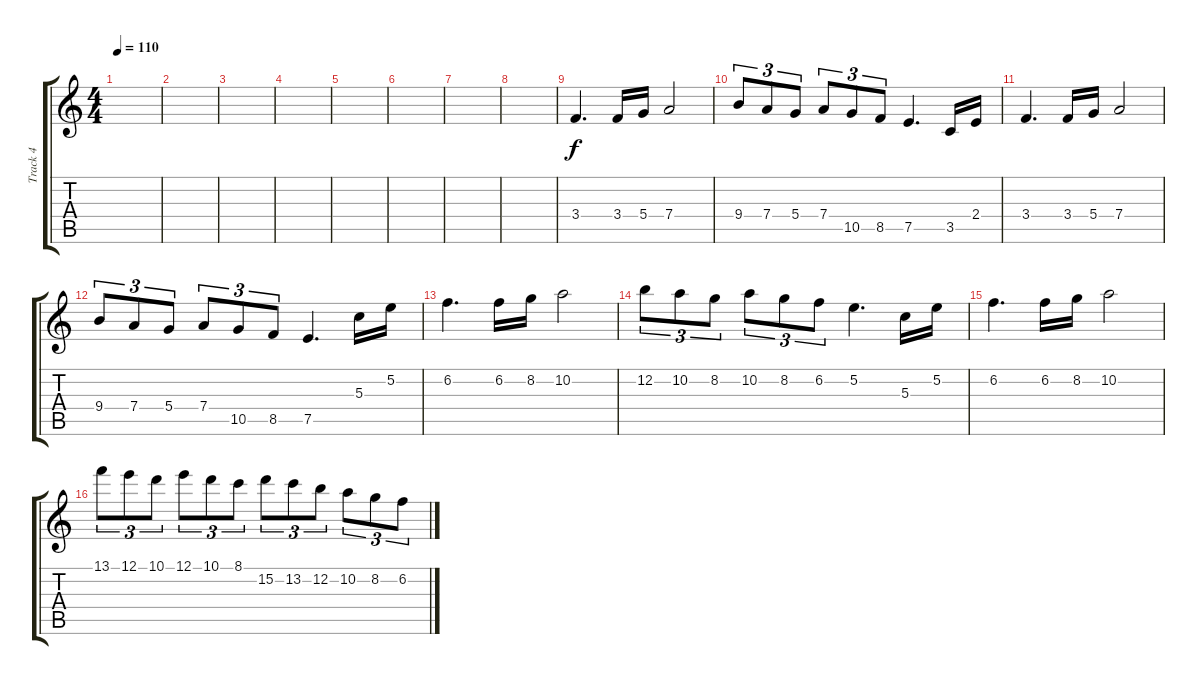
\track ("Track 4" "Track 4") {instrument distortionguitar}
\staff {score tabs}
\tuning (E4 B3 G3 D3 A2 E2) {hide}
\ts (4 4)
\tempo 110
\clef g2
\ks c
|
|
|
|
|
|
|
|
3.4.4{d volume 13} 3.4.16 5.4.16 7.4.2 |
9.4.8{tu (3 2)} 7.4.8{tu (3 2)} 5.4.8{tu (3 2)} 7.4.8{tu (3 2)} 10.5.8{tu (3 2)} 8.5.8{tu (3 2)} 7.5.4{d} 3.5.16 2.4.16 |
3.4.4{d} 3.4.16 5.4.16 7.4.2 |
9.4.8{tu (3 2)} 7.4.8{tu (3 2)} 5.4.8{tu (3 2)} 7.4.8{tu (3 2)} 10.5.8{tu (3 2)} 8.5.8{tu (3 2)} 7.5.4{d} 5.3.16 5.2.16 |
6.2.4{d volume 16} 6.2.16 8.2.16 10.2.2 |
12.2.8{tu (3 2)} 10.2.8{tu (3 2)} 8.2.8{tu (3 2)} 10.2.8{tu (3 2)} 8.2.8{tu (3 2)} 6.2.8{tu (3 2)} 5.2.4{d} 5.3.16 5.2.16 |
6.2.4{d} 6.2.16 8.2.16 10.2.2 |
13.1.8{tu (3 2)} 12.1.8{tu (3 2)} 10.1.8{tu (3 2)} 12.1.8{tu (3 2)} 10.1.8{tu (3 2)} 8.1.8{tu (3 2)} 15.2.8{tu (3 2)} 13.2.8{tu (3 2)} 12.2.8{tu (3 2)} 10.2.8{tu (3 2)} 8.2.8{tu (3 2)} 6.2.8{tu (3 2)}
